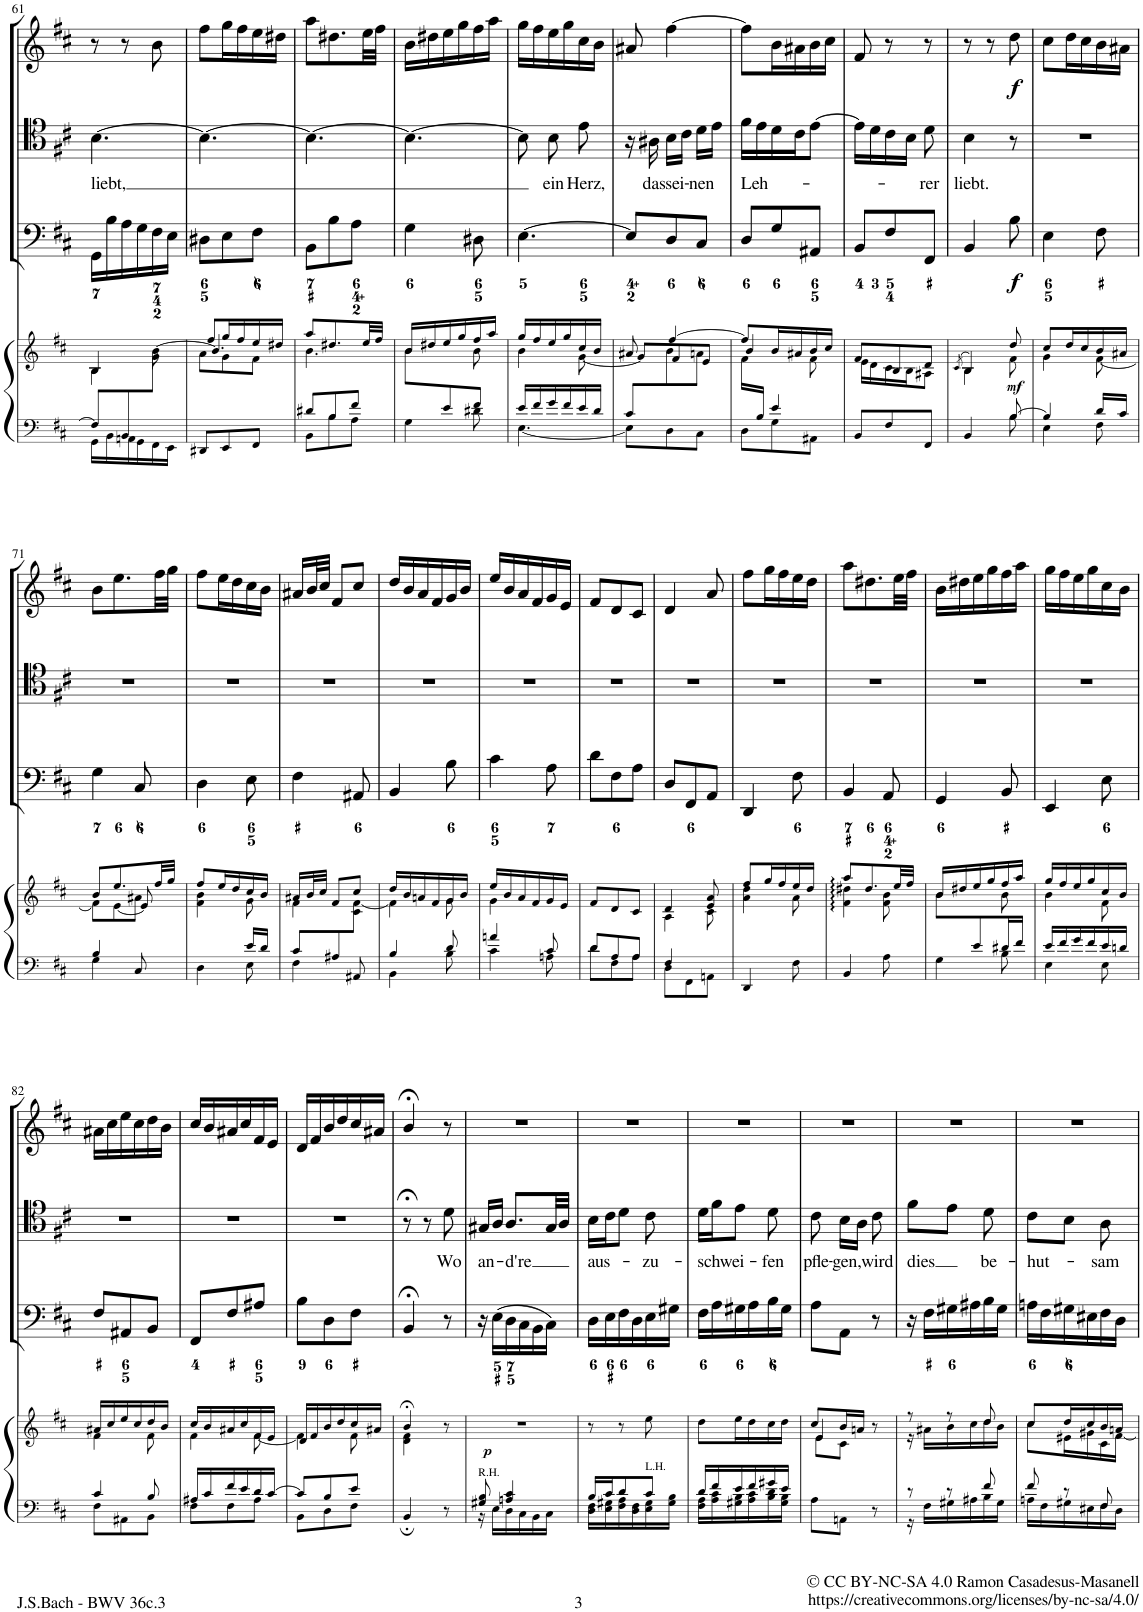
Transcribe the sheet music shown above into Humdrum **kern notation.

**kern	**kern	**dynam	**kern	**dynam	**kern	**text	**kern	**dynam
*part4	*part4	*part4	*part3	*part3	*part2	*part2	*part1	*part1
*staff5	*staff4	*staff4/5	*staff3	*staff3	*staff2	*staff2	*staff1	*staff1
*I"Piano reduction	*	*	*I"Organo e  Continuo.	*	*I"Tenore.	*	*I"(Oboe d'amore.)	*
*I'Pno	*	*	*	*	*	*	*I'Ob	*
!!LO:PB:g=z
*clefF4	*clefG2	*	*clefF4	*	*clefC4	*	*clefG2	*
*k[f#c#]	*k[f#c#]	*	*k[f#c#]	*	*k[f#c#]	*	*k[f#c#]	*
*D:	*D:	*	*D:	*	*D:	*	*D:	*
*M3/8	*M3/8	*	*M3/8	*	*M3/8	*	*M3/8	*
=61	=61	=61	=61	=61	=61	=61	=61	=61
*^	*^	*	*	*	*	*	*	*
*	*	*	*^	*	*	*	*	*	*	*
!	!	!	!	!	!	!	!	!	!LO:LY:b	!	!
8F#/L]	16GG\LL	4B/	4B\	4ryy	.	16GG\LL	.	[4.B\	liebt,	8r	.
.	16BB\	.	.	.	.	16B\	.	.	.	.	.
8BB/	16AAn\	.	.	.	.	16A\	.	.	.	8r	.
.	16GG\	.	.	.	.	16G\	.	.	.	.	.
8ryy	16FF#\	[8b\	8ryy	8g\J	.	16F#\	.	.	.	8b\	.
.	16EE\JJ	.	.	.	.	16E\JJ	.	.	.	.	.
*v	*v	*	*	*	*	*	*	*	*	*	*
=62	=62	=62	=62	=62	=62	=62	=62	=62	=62	=62
8DD#X/L	8ff#/L	8a\L	4.b/]	.	8D#X\L	.	4.B\_	.	8ff#\L	.
8EE/	16gg/L	8g\	.	.	8E\	.	.	.	16gg\L	.
.	16ff#/	.	.	.	.	.	.	.	16ff#\	.
8FF#/J	16ee/	8f#\J	.	.	8F#\J	.	.	.	16ee\	.
.	16dd#X/JJ	.	.	.	.	.	.	.	16dd#X\JJ	.
*	*	*v	*v	*	*	*	*	*	*	*
=63	=63	=63	=63	=63	=63	=63	=63	=63	=63
*^	*	*	*	*	*	*	*	*	*
8d#X/L	8BB\L	8aa/L	4.b\	.	8BB\L	.	4.B\_	.	8aa\L	.
8B/	8B\	8.dd#X/	.	.	8B\	.	.	.	8.dd#X\	.
8f#/J	8A\J	.	.	.	8A\J	.	.	.	.	.
.	.	32ee/LL	.	.	.	.	.	.	32ee\LL	.
.	.	32ff#/JJJ	.	.	.	.	.	.	32ff#\JJJ	.
=64	=64	=64	=64	=64	=64	=64	=64	=64	=64	=64
*	*	*	*^	*	*	*	*	*	*	*
8ryy	4G\	16b/LL	4ryy	8b\L	.	4G\	.	4.B\_	.	16b\LL	.
.	.	16dd#X/	.	.	.	.	.	.	.	16dd#X\	.
8e/	.	16ee/	.	4ryy	.	.	.	.	.	16ee\	.
.	.	16gg/	.	.	.	.	.	.	.	16gg\	.
8f#/J	8d#X\	16ff#/	8b\	.	.	8D#X\	.	.	.	16ff#\	.
.	.	16aa/JJ	.	.	.	.	.	.	.	16aa\JJ	.
*	*	*	*v	*v	*	*	*	*	*	*	*
=65	=65	=65	=65	=65	=65	=65	=65	=65	=65	=65
16e/LL	[4.E\	16gg/LL	4b\	.	[4.E\	.	8B\]	.	16gg\LL	.
16f#/	.	16ff#/	.	.	.	.	.	.	16ff#\	.
!	!	!	!	!	!	!	!	!LO:LY:b	!	!
16g/	.	16ee/	.	.	.	.	8B\	ein	16ee\	.
16f#/	.	16gg/	.	.	.	.	.	.	16gg\	.
!	!	!	!	!	!	!	!	!LO:LY:b	!	!
16e/	.	16cc#/	[8g\	.	.	.	8e\	Herz,	16cc#\	.
16d/JJ	.	16b/JJ	.	.	.	.	.	.	16b\JJ	.
=66	=66	=66	=66	=66	=66	=66	=66	=66	=66	=66
*	*	*	*^	*	*	*	*	*	*	*
8c#/L	8E\L]	8a#X/	8g/L]	8ryy	.	8E/L]	.	16r	.	8a#X/	.
!	!	!	!	!	!	!	!	!	!LO:LY:b	!	!
.	.	.	.	.	.	.	.	16A#X\	das	.	.
!	!	!	!	!	!	!	!	!	!LO:LY:b	!	!
4ryy	8D\	[4ff#/	8f#/	8b\	.	8D/	.	16B\LL	sei-	[4ff#\	.
.	.	.	.	.	.	.	.	16c#\JJ	.	.	.
!	!	!	!	!	!	!	!	!	!LO:LY:b	!	!
.	8C#\J	.	8e/J	8an\J	.	8C#/J	.	16d\LL	nen	.	.
.	.	.	.	.	.	.	.	16e\JJ	.	.	.
=67	=67	=67	=67	=67	=67	=67	=67	=67	=67	=67	=67
!	!	!	!	!	!	!	!	!	!LO:LY:b	!	!
16ryy	8D\L	8ff#/L]	4b/	16f#\LL	.	8D/L	.	16f#\LL	Leh-	8ff#\L]	.
16B/JJ	.	.	.	4ryy	.	.	.	16e\	.	.	.
4e/	8G\	16b/L	.	.	.	8G/	.	16d\	.	16b\L	.
.	.	16a#X/	.	.	.	.	.	16c#\J	.	16a#X\	.
.	8AA#X\J	16b/	8f#\	.	.	8AA#X/J	.	[8e\J	.	16b\	.
.	.	16cc#/JJ	.	16ryy	.	.	.	.	.	16cc#\JJ	.
*v	*v	*	*	*	*	*	*	*	*	*	*
*	*	*v	*v	*	*	*	*	*	*	*
=68	=68	=68	=68	=68	=68	=68	=68	=68	=68
8BB/L	8f#/L	16e\LL	.	8BB/L	.	16e\LL]	.	8f#/	.
.	.	16d\	.	.	.	16d\	.	.	.
8F#/	8B/	16c#\	.	8F#/	.	16c#\	.	8r	.
.	.	16B\J	.	.	.	16B\JJ	.	.	.
!	!	!	!	!	!	!	!LO:LY:b	!	!
8FF#/J	8d/J	8A#X\J	.	8FF#/J	.	8d\	-rer	8r	.
=69	=69	=69	=69	=69	=69	=69	=69	=69	=69
.	(8qc#/	.	.	.	.	.	.	.	.
*^	*	*	*	*	*	*	*	*	*
!	!	!	!	!	!	!	!	!LO:LY:b	!	!
4BB/	4ryy	4B/)	4B\	.	4BB/	.	4B\	liebt.	8r	.
.	.	.	.	.	.	.	.	.	8r	.
!	!	!	!	!LO:DY:b	!	!LO:DY:b	!	!	!	!LO:DY:b
[8B/	8B\	8dd/	8f#\	mf	8B\	f	8r	.	8dd\	f
=70	=70	=70	=70	=70	=70	=70	=70	=70	=70	=70
4B/]	4E\	8cc#/L	4g\	.	4E\	.	4.r	.	8cc#\L	.
.	.	16dd/L	.	.	.	.	.	.	16dd\L	.
.	.	16cc#/	.	.	.	.	.	.	16cc#\	.
16d/LL	8F#\	16b/	[8f#\	.	8F#\	.	.	.	16b\	.
16c#/JJ	.	16a#X/JJ	.	.	.	.	.	.	16a#X\JJ	.
!!LO:LB:g=z
=71	=71	=71	=71	=71	=71	=71	=71	=71	=71	=71
*	*	*	*^	*	*	*	*	*	*	*
4B/	4G\	8b/L	8f#\L]	4ryy	.	4G\	.	4.r	.	8b\L	.
.	.	8.ee/	[8e\	.	.	.	.	.	.	8.ee\	.
8ryy	8C#/	.	8a#X\J	8e/]	.	8C#/	.	.	.	.	.
.	.	32ff#/LL	.	.	.	.	.	.	.	32ff#\LL	.
.	.	32gg/JJJ	.	.	.	.	.	.	.	32gg\JJJ	.
*	*	*	*v	*v	*	*	*	*	*	*	*
=72	=72	=72	=72	=72	=72	=72	=72	=72	=72	=72
4ryy	4D\	8ff#/L	4f#\ 4b\	.	4D\	.	4.r	.	8ff#\L	.
.	.	16ee/L	.	.	.	.	.	.	16ee\L	.
.	.	16dd/	.	.	.	.	.	.	16dd\	.
16e/LL	8E\	16cc#/	8g\	.	8E\	.	.	.	16cc#\	.
16d/JJ	.	16b/JJ	.	.	.	.	.	.	16b\JJ	.
=73	=73	=73	=73	=73	=73	=73	=73	=73	=73	=73
*	*	*	*^	*	*	*	*	*	*	*
8c#/L	4F#\	16a#X/LL	4f#\	4ryy	.	4F#\	.	4.r	.	16a#X/LL	.
.	.	32b/L	.	.	.	.	.	.	.	32b/L	.
.	.	32cc#/JJJ	.	.	.	.	.	.	.	32cc#/JJJ	.
8A#X/	.	8f#/L	.	.	.	.	.	.	.	8f#/L	.
8ryy	8AA#X/	8cc#/J	8ryy	8c#\ [8f#\J	.	8AA#X/	.	.	.	8cc#/J	.
*	*	*	*v	*v	*	*	*	*	*	*	*
=74	=74	=74	=74	=74	=74	=74	=74	=74	=74	=74
4B/	4BB\	16dd/LL	4f#\]	.	4BB/	.	4.r	.	16dd/LL	.
.	.	16b/	.	.	.	.	.	.	16b/	.
.	.	16an/	.	.	.	.	.	.	16a/	.
.	.	16f#/	.	.	.	.	.	.	16f#/	.
8d/	8B\	16g/	8g\	.	8B\	.	.	.	16g/	.
.	.	16b/JJ	.	.	.	.	.	.	16b/JJ	.
=75	=75	=75	=75	=75	=75	=75	=75	=75	=75	=75
4an/	4c#\	16ee/LL	4g\	.	4c#\	.	4.r	.	16ee/LL	.
.	.	16b/	.	.	.	.	.	.	16b/	.
.	.	16a/	.	.	.	.	.	.	16a/	.
.	.	16f#/	.	.	.	.	.	.	16f#/	.
8c#/	8An\	16g/	8ryy	.	8A\	.	.	.	16g/	.
.	.	16e/JJ	.	.	.	.	.	.	16e/JJ	.
*	*	*v	*v	*	*	*	*	*	*	*
=76	=76	=76	=76	=76	=76	=76	=76	=76	=76
8d/L	8d\L	8f#/L	.	8d\L	.	4.r	.	8f#/L	.
8A/	8F#\	8d/	.	8F#\	.	.	.	8d/	.
8A/J	8A\J	8c#/J	.	8A\J	.	.	.	8c#/J	.
=77	=77	=77	=77	=77	=77	=77	=77	=77	=77
*	*	*^	*	*	*	*	*	*	*
4F#/	8D\L	4d/	4A\	.	8D/L	.	4.r	.	4d/	.
.	8FF#\	.	.	.	8FF#/	.	.	.	.	.
8ryy	8AAn\J	8e/ 8a/	8c#\	.	8AA/J	.	.	.	8a/	.
*v	*v	*	*	*	*	*	*	*	*	*
=78	=78	=78	=78	=78	=78	=78	=78	=78	=78
4DD/	8ff#/L	4a\ 4dd\	.	4DD/	.	4.r	.	8ff#\L	.
.	16gg/L	.	.	.	.	.	.	16gg\L	.
.	16ff#/	.	.	.	.	.	.	16ff#\	.
8F#\	16ee/	8a\	.	8F#\	.	.	.	16ee\	.
.	16dd/JJ	.	.	.	.	.	.	16dd\JJ	.
=79	=79	=79	=79	=79	=79	=79	=79	=79	=79
4BB/	8aa/L	4f#\ 4dd#X\	.	4BB/	.	4.r	.	8aa\L	.
.	8.dd#/	.	.	.	.	.	.	8.dd#X\	.
8A\	.	8f#\ 8b\	.	8AA/	.	.	.	.	.
.	32ee/LL	.	.	.	.	.	.	32ee\LL	.
.	32ff#/JJJ	.	.	.	.	.	.	32ff#\JJJ	.
=80	=80	=80	=80	=80	=80	=80	=80	=80	=80
*^	*	*^	*	*	*	*	*	*	*
8ryy	4G\	16b/LL	4ryy	8b\L	.	4GG/	.	4.r	.	16b\LL	.
.	.	16dd#X/	.	.	.	.	.	.	.	16dd#X\	.
8e/	.	16ee/	.	4ryy	.	.	.	.	.	16ee\	.
.	.	16gg/	.	.	.	.	.	.	.	16gg\	.
16d#X/L	8B\	16ff#/	8b\	.	.	8BB/	.	.	.	16ff#\	.
16f#/JJ	.	16aa/JJ	.	.	.	.	.	.	.	16aa\JJ	.
*	*	*	*v	*v	*	*	*	*	*	*	*
=81	=81	=81	=81	=81	=81	=81	=81	=81	=81	=81
16e/LL	4E\	16gg/LL	4b\	.	4EE/	.	4.r	.	16gg\LL	.
16f#/	.	16ff#/	.	.	.	.	.	.	16ff#\	.
16g/	.	16ee/	.	.	.	.	.	.	16ee\	.
16f#/	.	16gg/	.	.	.	.	.	.	16gg\	.
16e/	8E\	16cc#/	8f#\	.	8E\	.	.	.	16cc#\	.
16dn/JJ	.	16b/JJ	.	.	.	.	.	.	16b\JJ	.
!!LO:LB:g=z
=82	=82	=82	=82	=82	=82	=82	=82	=82	=82	=82
4c#/	8F#\L	16a#X/LL	4f#\	.	8F#/L	.	4.r	.	16a#X\LL	.
.	.	16cc#/	.	.	.	.	.	.	16cc#\	.
.	8AA#X\	16ee/	.	.	8AA#X/	.	.	.	16ee\	.
.	.	16cc#/	.	.	.	.	.	.	16cc#\	.
8B/	8BB\J	16dd/	8f#\	.	8BB/J	.	.	.	16dd\	.
.	.	16b/JJ	.	.	.	.	.	.	16b\JJ	.
=83	=83	=83	=83	=83	=83	=83	=83	=83	=83	=83
16A#X/LL	8F#\L	16cc#/LL	4f#\	.	8FF#/L	.	4.r	.	16cc#/LL	.
16c#/	.	16b/	.	.	.	.	.	.	16b/	.
16f#/	8F#\	16a#X/	.	.	8F#/	.	.	.	16a#X/	.
16e/	.	16cc#/	.	.	.	.	.	.	16cc#/	.
16d/	8A#\J	16f#/	[8f#\	.	8A#X/J	.	.	.	16f#/	.
[16c#/JJ	.	16e/JJ	.	.	.	.	.	.	16e/JJ	.
=84	=84	=84	=84	=84	=84	=84	=84	=84	=84	=84
8c#/L]	8BB\L	16d/LL	4f#\]	.	8B\L	.	4.r	.	16d/LL	.
.	.	16f#/	.	.	.	.	.	.	16f#/	.
8B/	8D\	16b/	.	.	8D\	.	.	.	16b/	.
.	.	16dd/	.	.	.	.	.	.	16dd/	.
8e/J	8F#\J	16cc#/	8f#\	.	8F#\J	.	.	.	16cc#/	.
.	.	16a#X/JJ	.	.	.	.	.	.	16a#X/JJ	.
*v	*v	*	*	*	*	*	*	*	*	*
=85	=85	=85	=85	=85	=85	=85	=85	=85	=85
4BB;/	4b;</	4d\ 4f#\	.	4BB;</	.	8r;<	.	4b;</	.
.	.	.	.	.	.	8r	.	.	.
!	!	!	!	!	!	!	!LO:LY:b	!	!
8r	8r	8ryy	.	8r	.	8d\	Wo	8r	.
=86	=86	=86	=86	=86	=86	=86	=86	=86	=86
*^	*	*	*	*	*	*	*	*	*
!LO:TX:a:t=R.H.	!	!	!	!	!	!	!	!	!	!
!	!	!	!	!LO:DY:b	!	!	!	!LO:LY:b	!	!
*	*	*v	*v	*	*	*	*	*	*	*
8G#X/ 8B/	16r	4.r	p	16r	.	16G#X/LL	an-	4.r	.
.	16E\LL	.	.	(16E\LL	.	16A/JJ	.	.	.
!	!	!	!	!	!	!	!LO:LY:b	!	!
4An/ 4c#/	16D\	.	.	16D\	.	8.A/L	-d're	.	.
.	16C#\	.	.	16C#\	.	.	.	.	.
.	16BB\	.	.	16BB\	.	.	.	.	.
.	16C#\JJ	.	.	16C#\JJ)	.	32G#/LL	.	.	.
.	.	.	.	.	.	32A/JJJ	.	.	.
=87	=87	=87	=87	=87	=87	=87	=87	=87	=87
!	!	!	!	!	!	!	!LO:LY:b	!	!
16B/LL	16D\ 16F#\LL	8r	.	16D\LL	.	16B\LL	aus-	4.r	.
16c#/J	16E\ 16G#X\	.	.	16E\	.	16c#\J	.	.	.
8d/	16F#\ 16A\	8r	.	16F#\	.	8d\J	.	.	.
.	16D\ 16F#\	.	.	16D\	.	.	.	.	.
!LO:TX:a:t=L.H.	!	!	!	!	!	!	!	!	!
!	!	!	!	!	!	!	!LO:LY:b	!	!
8c#/J	16E\ 16G#\	8ee\	.	16E\	.	8c#\	-zu-	.	.
.	16G#\ 16B\JJ	.	.	16G#X\JJ	.	.	.	.	.
=88	=88	=88	=88	=88	=88	=88	=88	=88	=88
!	!	!	!	!	!	!	!LO:LY:b	!	!
16d/LL	16F#\ 16A\LL	8dd\L	.	16F#\LL	.	16d\LL	-schwei-	4.r	.
16f#/	16A\ 16c#\	.	.	16A\	.	16f#\J	.	.	.
16e/	16G#X\ 16B\	16ee\L	.	16G#X\	.	8e\J	.	.	.
16f#/	16A\ 16c#\	16dd\	.	16A\	.	.	.	.	.
!	!	!	!	!	!	!	!LO:LY:b	!	!
16g#X/	16B\ 16d\	16cc#\	.	16B\	.	8d\	-fen	.	.
16e/JJ	16G#\ 16B\JJ	16dd\JJ	.	16G#\JJ	.	.	.	.	.
=89	=89	=89	=89	=89	=89	=89	=89	=89	=89
*	*	*^	*	*	*	*	*	*	*
*	*	*	*^	*	*	*	*	*	*	*
!	!	!	!	!	!	!	!	!	!LO:LY:b	!	!
*v	*v	*	*	*	*	*	*	*	*	*	*
8A\L	8cc#/L	8e\L	4e/	.	8A\L	.	8c#\	pfle-	4.r	.
!	!	!	!	!	!	!	!	!LO:LY:b	!	!
8AAn\J	16b/L	8c#\J	.	.	8AA\J	.	16B\LL	-gen,	.	.
.	16an/JJ	.	.	.	.	.	16A\JJ	.	.	.
!	!	!	!	!	!	!	!	!LO:LY:b	!	!
8r	8r	8ryy	8ryy	.	8r	.	8c#\	wird	.	.
=90	=90	=90	=90	=90	=90	=90	=90	=90	=90	=90
*^	*	*	*	*	*	*	*	*	*	*
!	!	!	!	!	!	!	!	!	!LO:LY:b	!	!
*	*	*	*v	*v	*	*	*	*	*	*	*
8r	16r	8r	16r	.	16r	.	8f#\L	dies	4.r	.
.	16F#\LL	.	16a#X\LL	.	16F#\LL	.	.	.	.	.
8r	16G#X\	8r	16b\	.	16G#X\	.	8e\J	.	.	.
.	16A#X\	.	16cc#\	.	16A#X\	.	.	.	.	.
!	!	!	!	!	!	!	!	!LO:LY:b	!	!
8f#/	16B\	8dd/	16dd\	.	16B\	.	8d\	be-	.	.
.	16G#\JJ	.	16b\JJ	.	16G#\JJ	.	.	.	.	.
=91	=91	=91	=91	=91	=91	=91	=91	=91	=91	=91
!	!	!	!	!	!	!	!	!LO:LY:b	!	!
8f#/	16An\LL	8cc#/L	8cc#\L	.	16An\LL	.	8c#\L	-hut-	4.r	.
.	16F#\	.	.	.	16F#\	.	.	.	.	.
8r	16G#X\	16dd/L	16e#X\L	.	16G#X\	.	8B\J	.	.	.
.	16E#X\	16cc#/	16g#X\	.	16E#X\	.	.	.	.	.
!	!	!	!	!	!	!	!	!LO:LY:b	!	!
8F#/	16F#\	16b/	16c#\	.	16F#\	.	8A\	-sam	.	.
.	16D\JJ	16an/JJ	[16f#\JJ	.	16D\JJ	.	.	.	.	.
*v	*v	*	*	*	*	*	*	*	*	*
*	*v	*v	*	*	*	*	*	*	*
=	=	=	=	=	=	=	=	=
*-	*-	*-	*-	*-	*-	*-	*-	*-
